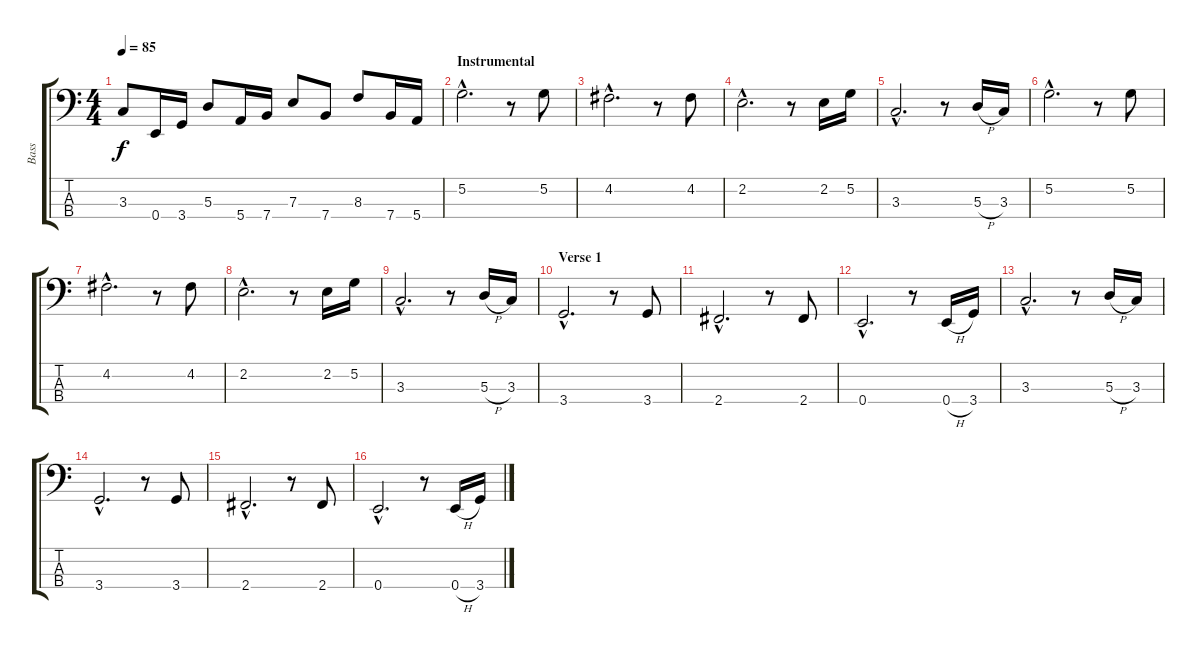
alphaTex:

\track ("Bass" "Bass") {instrument electricbasspick}
\staff {score tabs}
\tuning (G2 D2 A1 E1) {hide}
\ts (4 4)
\tempo 85
\clef f4
\ks c
3.3.8{dy f} 0.4.16 3.4.16 5.3.8 5.4.16 7.4.16 7.3.8 7.4.8 8.3.8 7.4.16 5.4.16 |
\section ("" "Instrumental")
5.2{hac}.2{d} r.8 5.2.8 |
4.2{hac}.2{d} r.8 4.2.8 |
2.2{hac}.2{d} r.8 2.2.16 5.2.16 |
3.3{hac}.2{d} r.8 5.3{h}.16 3.3.16 |
5.2{hac}.2{d} r.8 5.2.8 |
4.2{hac}.2{d} r.8 4.2.8 |
2.2{hac}.2{d} r.8 2.2.16 5.2.16 |
3.3{hac}.2{d} r.8 5.3{h}.16 3.3.16 |
\section ("" "Verse 1")
3.4{hac}.2{d} r.8 3.4.8 |
2.4{hac}.2{d} r.8 2.4.8 |
0.4{hac}.2{d} r.8 0.4{h}.16 3.4.16 |
3.3{hac}.2{d} r.8 5.3{h}.16 3.3.16 |
3.4{hac}.2{d} r.8 3.4.8 |
2.4{hac}.2{d} r.8 2.4.8 |
0.4{hac}.2{d} r.8 0.4{h}.16 3.4.16
